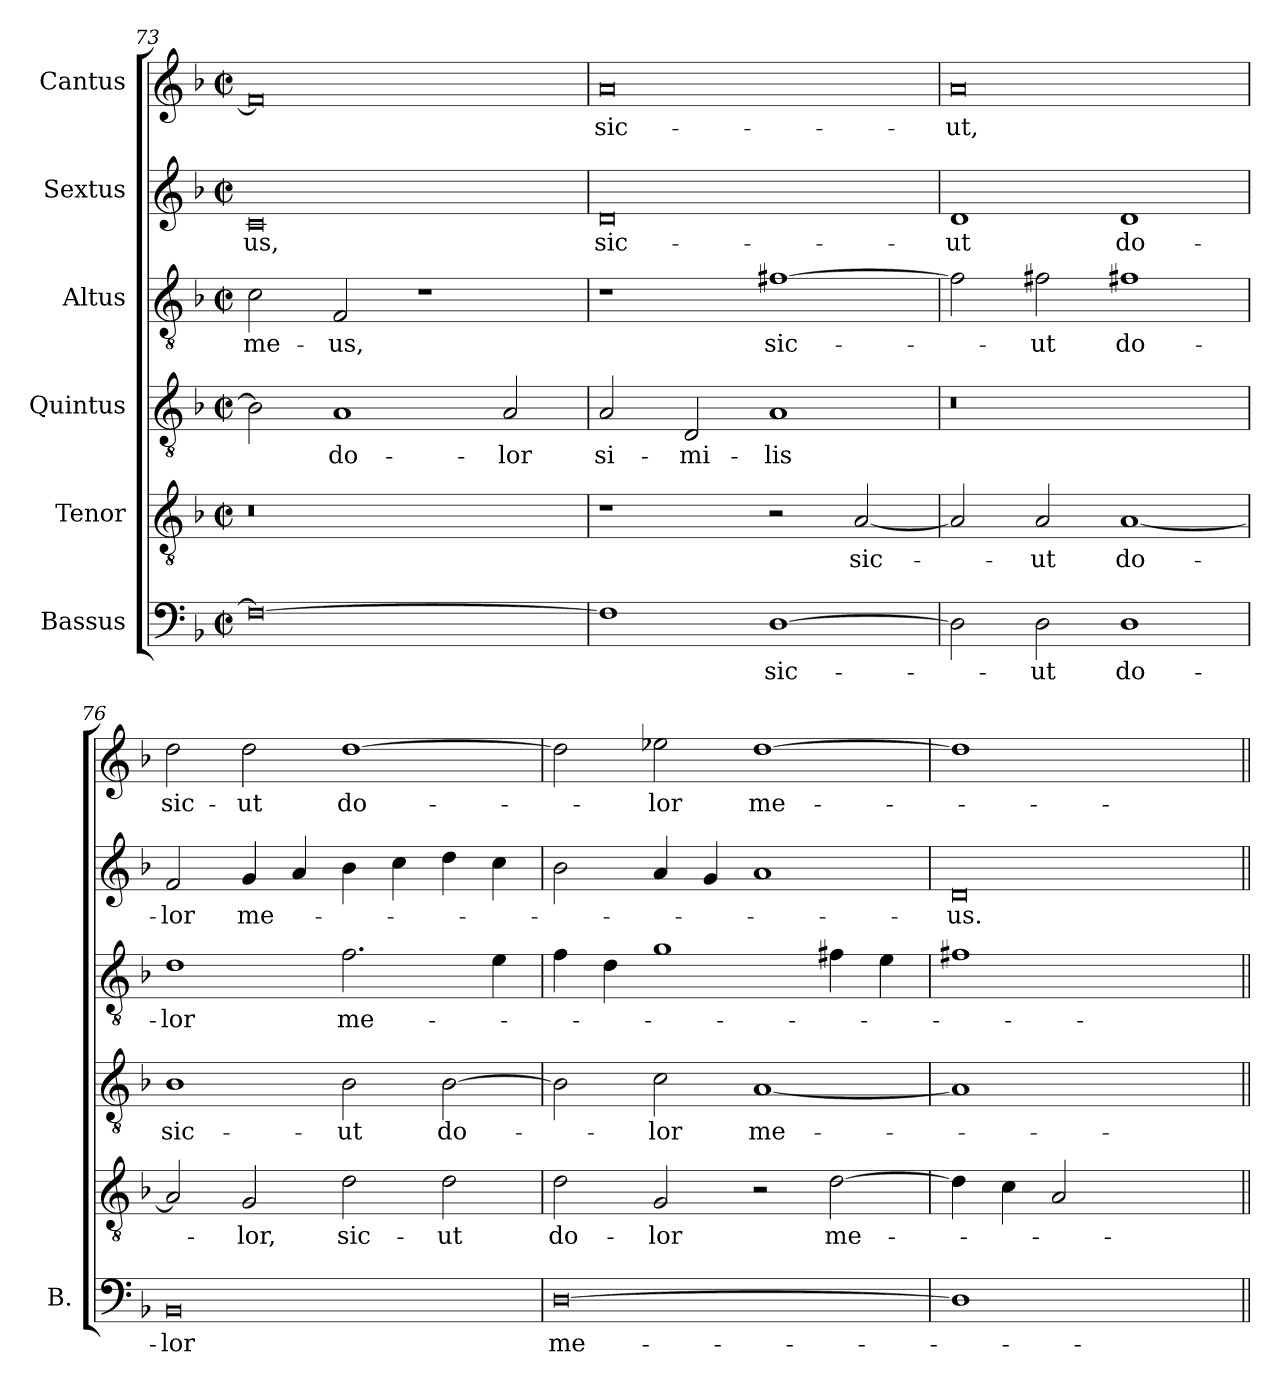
**kern	**text	**kern	**text	**kern	**text	**kern	**text	**kern	**text	**kern	**text
*part6	*part6	*part5	*part5	*part4	*part4	*part3	*part3	*part2	*part2	*part1	*part1
*staff6	*staff6	*staff5	*staff5	*staff4	*staff4	*staff3	*staff3	*staff2	*staff2	*staff1	*staff1
*I"Bassus	*	*I"Tenor	*	*I"Quintus	*	*I"Altus	*	*I"Sextus	*	*I"Cantus	*
*I'B.	*	*	*	*	*	*	*	*	*	*	*
*clefF4	*	*clefGv2	*	*clefGv2	*	*clefGv2	*	*clefG2	*	*clefG2	*
*k[b-]	*	*k[b-]	*	*k[b-]	*	*k[b-]	*	*k[b-]	*	*k[b-]	*
*F:	*	*F:	*	*F:	*	*F:	*	*F:	*	*F:	*
*M2/2	*	*M2/2	*	*M2/2	*	*M2/2	*	*M2/2	*	*M2/2	*
*met(c|)	*	*met(c|)	*	*met(c|)	*	*met(c|)	*	*met(c|)	*	*met(c|)	*
=73	=73	=73	=73	=73	=73	=73	=73	=73	=73	=73	=73
!	!	!LO:N:vis=0	!	!	!	!	!	!	!	!	!
0F\_	.	1r	.	2B-\]	.	2c\	me-	0c/	-us,	0f/]	.
.	.	.	.	1A/	do-	2F/	-us,	.	.	.	.
.	.	1ryy	.	.	.	1r	.	.	.	.	.
.	.	.	.	2A/	-lor	.	.	.	.	.	.
=74	=74	=74	=74	=74	=74	=74	=74	=74	=74	=74	=74
1F\]	.	1r	.	2A/	si-	1r	.	0d/	sic-	0a/	sic-
.	.	.	.	2D/	-mi-	.	.	.	.	.	.
[1D\	sic-	2r	.	1A/	-lis	[1f#X\	sic-	.	.	.	.
.	.	[2A/	sic-	.	.	.	.	.	.	.	.
=75	=75	=75	=75	=75	=75	=75	=75	=75	=75	=75	=75
!	!	!	!	!LO:N:vis=0	!	!	!	!	!	!	!
2D\]	.	2A/]	.	1r	.	2f#\]	.	1d/	-ut	0a/	-ut,
2D\	-ut	2A/	-ut	.	.	2f#X\	-ut	.	.	.	.
1D\	do-	[1A/	do-	1ryy	.	1f#X\	do-	1d/	do-	.	.
=76	=76	=76	=76	=76	=76	=76	=76	=76	=76	=76	=76
0BB-/	-lor	2A/]	.	1B-\	sic-	1d\	-lor	2f/	-lor	2dd\	sic-
.	.	2G/	-lor,	.	.	.	.	4g/	me-	2dd\	-ut
.	.	.	.	.	.	.	.	4a/	.	.	.
.	.	2d\	sic-	2B-\	-ut	2.f\	me-	4b-\	.	[1dd\	do-
.	.	.	.	.	.	.	.	4cc\	.	.	.
.	.	2d\	-ut	[2B-\	do-	.	.	4dd\	.	.	.
.	.	.	.	.	.	4e\	.	4cc\	.	.	.
=77	=77	=77	=77	=77	=77	=77	=77	=77	=77	=77	=77
[0D\	me-	2d\	do-	2B-\]	.	4f\	.	2b-\	.	2dd\]	.
.	.	.	.	.	.	4d\	.	.	.	.	.
.	.	2G/	-lor	2c\	-lor	1g\	.	4a/	.	2ee-X\	-lor
.	.	.	.	.	.	.	.	4g/	.	.	.
.	.	2r	.	[1A/	me-	.	.	1a/	.	[1dd\	me-
.	.	[2d\	me-	.	.	4f#X\	.	.	.	.	.
.	.	.	.	.	.	4e\	.	.	.	.	.
=78	=78	=78	=78	=78	=78	=78	=78	=78	=78	=78	=78
1D\]	.	4d\]	.	1A/]	.	1f#X\	.	0d/	-us.	1dd\]	.
.	.	4c\	.	.	.	.	.	.	.	.	.
.	.	2A/	.	.	.	.	.	.	.	.	.
1GG/yy	-us.	1Bn\yy	-us.	1G/yy	-us.	1g\yy	-us.	.	.	1dd\yy	-us.
=||	=||	=||	=||	=||	=||	=||	=||	=||	=||	=||	=||
*-	*-	*-	*-	*-	*-	*-	*-	*-	*-	*-	*-
